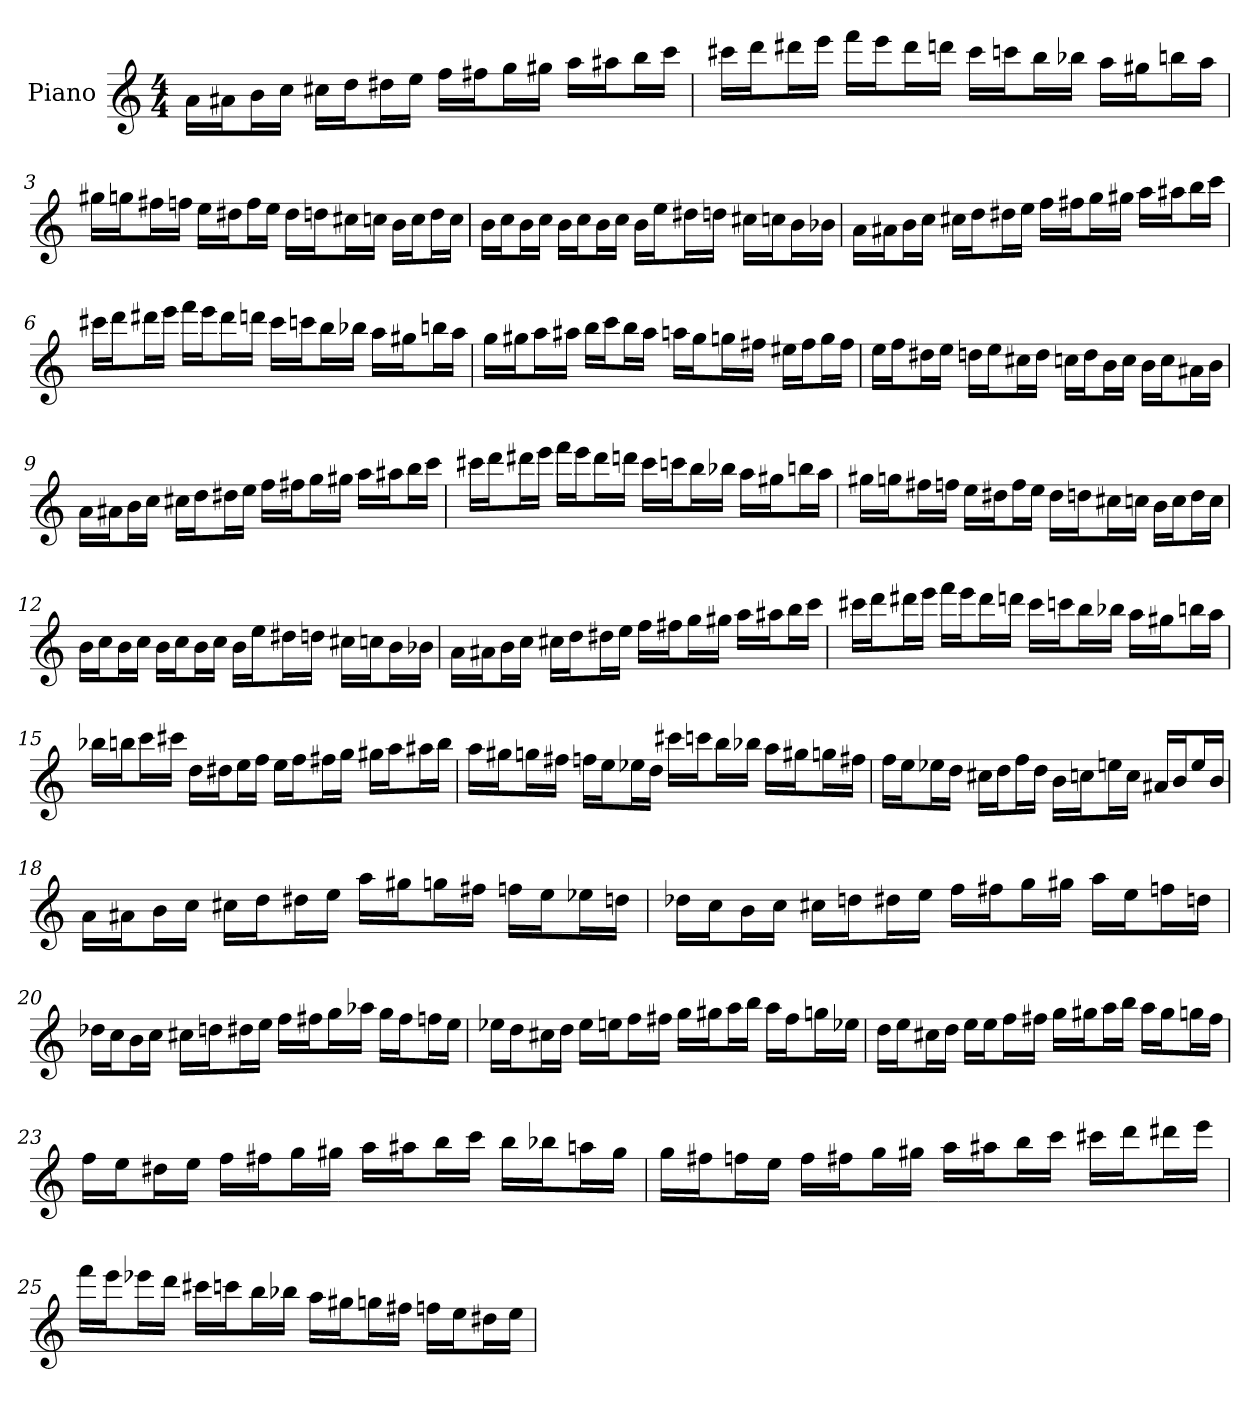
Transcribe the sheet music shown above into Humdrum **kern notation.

**kern
*part1
*staff1
*I"Piano
*I'Pno
*clefG2
*k[]
*a:
*M4/4
*MM144
=1
16a\LL
16a#X\J
16b\L
16cc\JJ
16cc#X\LL
16dd\J
16dd#X\L
16ee\JJ
16ff\LL
16ff#X\J
16gg\L
16gg#X\JJ
16aa\LL
16aa#X\J
16bb\L
16ccc\JJ
=2
16ccc#X\LL
16ddd\J
16ddd#X\L
16eee\JJ
16fff\LL
16eee\J
16ddd#\L
16dddn\JJ
16ccc#\LL
16cccn\J
16bb\L
16bb-X\JJ
16aa\LL
16gg#X\J
16bbn\L
16aa\JJ
=3
16gg#X\LL
16ggn\J
16ff#X\L
16ffn\JJ
16ee\LL
16dd#X\J
16ff\L
16ee\JJ
16dd#\LL
16ddn\J
16cc#X\L
16ccn\JJ
16b\LL
16cc\J
16dd\L
16cc\JJ
=4
16b\LL
16cc\J
16b\L
16cc\JJ
16b\LL
16cc\J
16b\L
16cc\JJ
16b\LL
16ee\J
16dd#X\L
16ddn\JJ
16cc#X\LL
16ccn\J
16b\L
16b-X\JJ
=5
16a\LL
16a#X\J
16b\L
16cc\JJ
16cc#X\LL
16dd\J
16dd#X\L
16ee\JJ
16ff\LL
16ff#X\J
16gg\L
16gg#X\JJ
16aa\LL
16aa#X\J
16bb\L
16ccc\JJ
=6
16ccc#X\LL
16ddd\J
16ddd#X\L
16eee\JJ
16fff\LL
16eee\J
16ddd#\L
16dddn\JJ
16ccc#\LL
16cccn\J
16bb\L
16bb-X\JJ
16aa\LL
16gg#X\J
16bbn\L
16aa\JJ
=7
16gg\LL
16gg#X\J
16aa\L
16aa#X\JJ
16bb\LL
16ccc\J
16bb\L
16aa#\JJ
16aan\LL
16gg#\J
16ggn\L
16ff#X\JJ
16ee#X\LL
16ff#\J
16gg\L
16ff#\JJ
=8
16ee\LL
16ff\J
16dd#X\L
16ee\JJ
16ddn\LL
16ee\J
16cc#X\L
16dd\JJ
16ccn\LL
16dd\J
16b\L
16cc\JJ
16b\LL
16cc\J
16a#X\L
16b\JJ
=9
16a\LL
16a#X\J
16b\L
16cc\JJ
16cc#X\LL
16dd\J
16dd#X\L
16ee\JJ
16ff\LL
16ff#X\J
16gg\L
16gg#X\JJ
16aa\LL
16aa#X\J
16bb\L
16ccc\JJ
=10
16ccc#X\LL
16ddd\J
16ddd#X\L
16eee\JJ
16fff\LL
16eee\J
16ddd#\L
16dddn\JJ
16ccc#\LL
16cccn\J
16bb\L
16bb-X\JJ
16aa\LL
16gg#X\J
16bbn\L
16aa\JJ
=11
16gg#X\LL
16ggn\J
16ff#X\L
16ffn\JJ
16ee\LL
16dd#X\J
16ff\L
16ee\JJ
16dd#\LL
16ddn\J
16cc#X\L
16ccn\JJ
16b\LL
16cc\J
16dd\L
16cc\JJ
=12
16b\LL
16cc\J
16b\L
16cc\JJ
16b\LL
16cc\J
16b\L
16cc\JJ
16b\LL
16ee\J
16dd#X\L
16ddn\JJ
16cc#X\LL
16ccn\J
16b\L
16b-X\JJ
=13
16a\LL
16a#X\J
16b\L
16cc\JJ
16cc#X\LL
16dd\J
16dd#X\L
16ee\JJ
16ff\LL
16ff#X\J
16gg\L
16gg#X\JJ
16aa\LL
16aa#X\J
16bb\L
16ccc\JJ
=14
16ccc#X\LL
16ddd\J
16ddd#X\L
16eee\JJ
16fff\LL
16eee\J
16ddd#\L
16dddn\JJ
16ccc#\LL
16cccn\J
16bb\L
16bb-X\JJ
16aa\LL
16gg#X\J
16bbn\L
16aa\JJ
=15
16bb-X\LL
16bbn\J
16ccc\L
16ccc#X\JJ
16dd\LL
16dd#X\J
16ee\L
16ff\JJ
16ee\LL
16ff\J
16ff#X\L
16gg\JJ
16gg#X\LL
16aa\J
16aa#X\L
16bb\JJ
=16
16aa\LL
16gg#X\J
16ggn\L
16ff#X\JJ
16ffn\LL
16ee\J
16ee-X\L
16dd\JJ
16ccc#X\LL
16cccn\J
16bb\L
16bb-X\JJ
16aa\LL
16gg#X\J
16ggn\L
16ff#X\JJ
=17
16ff\LL
16ee\J
16ee-X\L
16dd\JJ
16cc#X\LL
16dd\J
16ff\L
16dd\JJ
16b\LL
16ccn\J
16een\L
16cc\JJ
16a#X/LL
16b/J
16ee/L
16b/JJ
=18
16a\LL
16a#X\J
16b\L
16cc\JJ
16cc#X\LL
16dd\J
16dd#X\L
16ee\JJ
16aa\LL
16gg#X\J
16ggn\L
16ff#X\JJ
16ffn\LL
16ee\J
16ee-X\L
16ddn\JJ
=19
16dd-X\LL
16cc\J
16b\L
16cc\JJ
16cc#X\LL
16ddn\J
16dd#X\L
16ee\JJ
16ff\LL
16ff#X\J
16gg\L
16gg#X\JJ
16aa\LL
16ee\J
16ffn\L
16ddn\JJ
=20
16dd-X\LL
16cc\J
16b\L
16cc\JJ
16cc#X\LL
16ddn\J
16dd#X\L
16ee\JJ
16ff\LL
16ff#X\J
16gg\L
16aa-X\JJ
16gg\LL
16ff#\J
16ffn\L
16ee\JJ
=21
16ee-X\LL
16dd\J
16cc#X\L
16dd\JJ
16ee-\LL
16een\J
16ff\L
16ff#X\JJ
16gg\LL
16gg#X\J
16aa\L
16bb\JJ
16aa\LL
16ff#\J
16ggn\L
16ee-X\JJ
=22
16dd\LL
16ee\J
16cc#X\L
16dd\JJ
16ee\LL
16ee\J
16ff\L
16ff#X\JJ
16gg\LL
16gg#X\J
16aa\L
16bb\JJ
16aa\LL
16gg#\J
16ggn\L
16ff#\JJ
=23
16ff\LL
16ee\J
16dd#X\L
16ee\JJ
16ff\LL
16ff#X\J
16gg\L
16gg#X\JJ
16aa\LL
16aa#X\J
16bb\L
16ccc\JJ
16bb\LL
16bb-X\J
16aan\L
16gg#\JJ
=24
16gg\LL
16ff#X\J
16ffn\L
16ee\JJ
16ff\LL
16ff#X\J
16gg\L
16gg#X\JJ
16aa\LL
16aa#X\J
16bb\L
16ccc\JJ
16ccc#X\LL
16ddd\J
16ddd#X\L
16eee\JJ
=25
16fff\LL
16eee\J
16eee-X\L
16ddd\JJ
16ccc#X\LL
16cccn\J
16bb\L
16bb-X\JJ
16aa\LL
16gg#X\J
16ggn\L
16ff#X\JJ
16ffn\LL
16ee\J
16dd#X\L
16ee\JJ
=
*-
